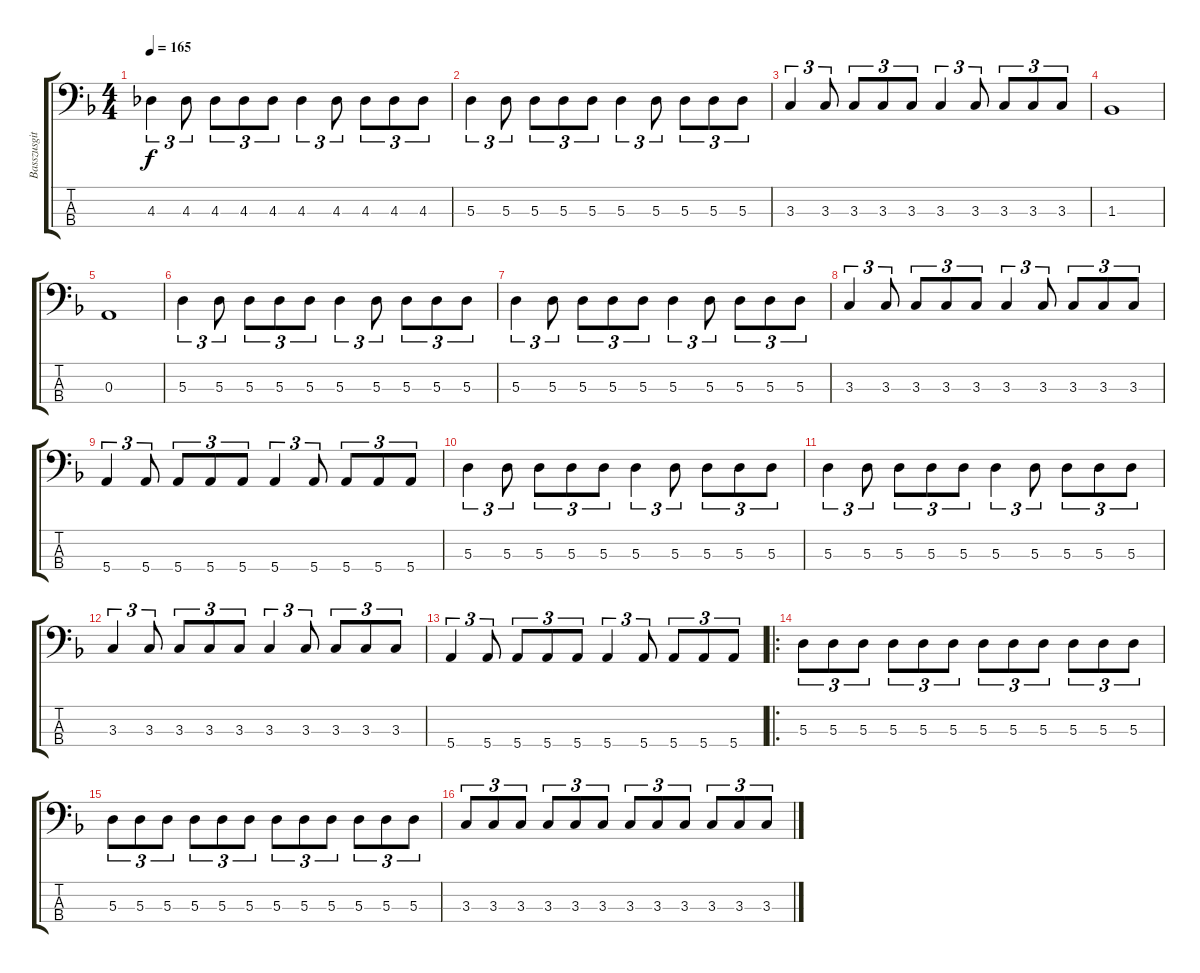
\track ("Basszusgitár (Greg Smith)" "Basszusgit") {instrument electricbassfinger}
\staff {score tabs}
\tuning (G2 D2 A1 E1) {hide}
\ts (4 4)
\tempo 165
\clef f4
\ks f
4.3.4{tu (3 2) dy f} 4.3.8{tu (3 2)} 4.3.8{tu (3 2)} 4.3.8{tu (3 2)} 4.3.8{tu (3 2)} 4.3.4{tu (3 2)} 4.3.8{tu (3 2)} 4.3.8{tu (3 2)} 4.3.8{tu (3 2)} 4.3.8{tu (3 2)} |
5.3.4{tu (3 2)} 5.3.8{tu (3 2)} 5.3.8{tu (3 2)} 5.3.8{tu (3 2)} 5.3.8{tu (3 2)} 5.3.4{tu (3 2)} 5.3.8{tu (3 2)} 5.3.8{tu (3 2)} 5.3.8{tu (3 2)} 5.3.8{tu (3 2)} |
3.3.4{tu (3 2)} 3.3.8{tu (3 2)} 3.3.8{tu (3 2)} 3.3.8{tu (3 2)} 3.3.8{tu (3 2)} 3.3.4{tu (3 2)} 3.3.8{tu (3 2)} 3.3.8{tu (3 2)} 3.3.8{tu (3 2)} 3.3.8{tu (3 2)} |
1.3.1 |
0.3.1 |
5.3.4{tu (3 2)} 5.3.8{tu (3 2)} 5.3.8{tu (3 2)} 5.3.8{tu (3 2)} 5.3.8{tu (3 2)} 5.3.4{tu (3 2)} 5.3.8{tu (3 2)} 5.3.8{tu (3 2)} 5.3.8{tu (3 2)} 5.3.8{tu (3 2)} |
5.3.4{tu (3 2)} 5.3.8{tu (3 2)} 5.3.8{tu (3 2)} 5.3.8{tu (3 2)} 5.3.8{tu (3 2)} 5.3.4{tu (3 2)} 5.3.8{tu (3 2)} 5.3.8{tu (3 2)} 5.3.8{tu (3 2)} 5.3.8{tu (3 2)} |
3.3.4{tu (3 2)} 3.3.8{tu (3 2)} 3.3.8{tu (3 2)} 3.3.8{tu (3 2)} 3.3.8{tu (3 2)} 3.3.4{tu (3 2)} 3.3.8{tu (3 2)} 3.3.8{tu (3 2)} 3.3.8{tu (3 2)} 3.3.8{tu (3 2)} |
5.4.4{tu (3 2)} 5.4.8{tu (3 2)} 5.4.8{tu (3 2)} 5.4.8{tu (3 2)} 5.4.8{tu (3 2)} 5.4.4{tu (3 2)} 5.4.8{tu (3 2)} 5.4.8{tu (3 2)} 5.4.8{tu (3 2)} 5.4.8{tu (3 2)} |
5.3.4{tu (3 2)} 5.3.8{tu (3 2)} 5.3.8{tu (3 2)} 5.3.8{tu (3 2)} 5.3.8{tu (3 2)} 5.3.4{tu (3 2)} 5.3.8{tu (3 2)} 5.3.8{tu (3 2)} 5.3.8{tu (3 2)} 5.3.8{tu (3 2)} |
5.3.4{tu (3 2)} 5.3.8{tu (3 2)} 5.3.8{tu (3 2)} 5.3.8{tu (3 2)} 5.3.8{tu (3 2)} 5.3.4{tu (3 2)} 5.3.8{tu (3 2)} 5.3.8{tu (3 2)} 5.3.8{tu (3 2)} 5.3.8{tu (3 2)} |
3.3.4{tu (3 2)} 3.3.8{tu (3 2)} 3.3.8{tu (3 2)} 3.3.8{tu (3 2)} 3.3.8{tu (3 2)} 3.3.4{tu (3 2)} 3.3.8{tu (3 2)} 3.3.8{tu (3 2)} 3.3.8{tu (3 2)} 3.3.8{tu (3 2)} |
5.4.4{tu (3 2)} 5.4.8{tu (3 2)} 5.4.8{tu (3 2)} 5.4.8{tu (3 2)} 5.4.8{tu (3 2)} 5.4.4{tu (3 2)} 5.4.8{tu (3 2)} 5.4.8{tu (3 2)} 5.4.8{tu (3 2)} 5.4.8{tu (3 2)} |
\ro
5.3.8{tu (3 2)} 5.3.8{tu (3 2)} 5.3.8{tu (3 2)} 5.3.8{tu (3 2)} 5.3.8{tu (3 2)} 5.3.8{tu (3 2)} 5.3.8{tu (3 2)} 5.3.8{tu (3 2)} 5.3.8{tu (3 2)} 5.3.8{tu (3 2)} 5.3.8{tu (3 2)} 5.3.8{tu (3 2)} |
5.3.8{tu (3 2)} 5.3.8{tu (3 2)} 5.3.8{tu (3 2)} 5.3.8{tu (3 2)} 5.3.8{tu (3 2)} 5.3.8{tu (3 2)} 5.3.8{tu (3 2)} 5.3.8{tu (3 2)} 5.3.8{tu (3 2)} 5.3.8{tu (3 2)} 5.3.8{tu (3 2)} 5.3.8{tu (3 2)} |
3.3.8{tu (3 2)} 3.3.8{tu (3 2)} 3.3.8{tu (3 2)} 3.3.8{tu (3 2)} 3.3.8{tu (3 2)} 3.3.8{tu (3 2)} 3.3.8{tu (3 2)} 3.3.8{tu (3 2)} 3.3.8{tu (3 2)} 3.3.8{tu (3 2)} 3.3.8{tu (3 2)} 3.3.8{tu (3 2)}
